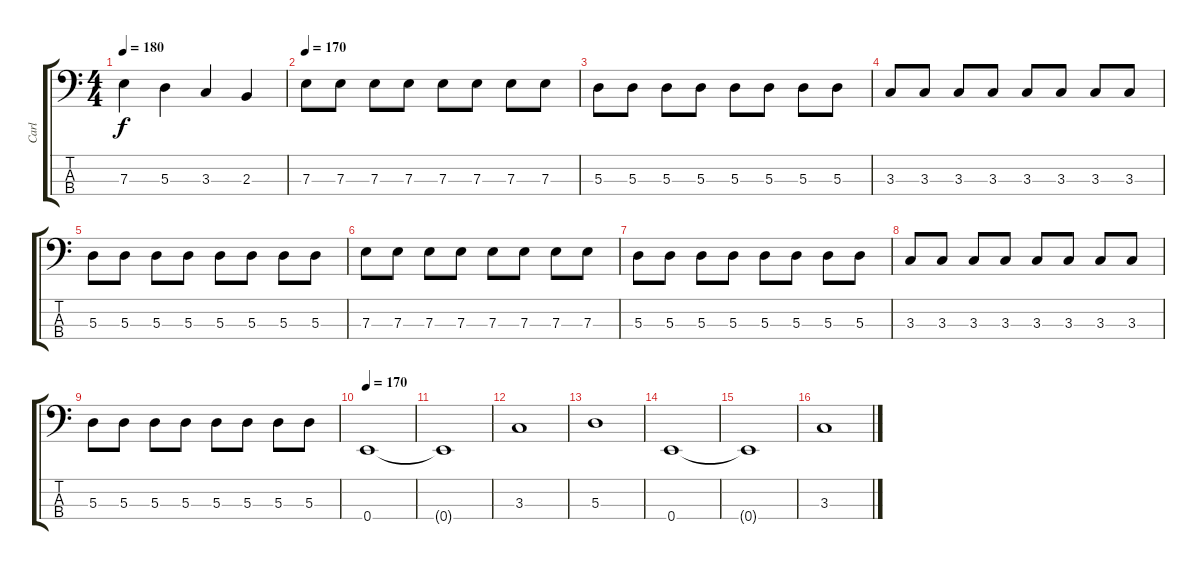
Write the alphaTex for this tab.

\track ("Carl" "Carl") {instrument fretlessbass}
\staff {score tabs}
\tuning (G2 D2 A1 E1) {hide}
\ts (4 4)
\tempo 180
\clef f4
\ks c
7.3.4{dy f} 5.3.4 3.3.4 2.3.4 |
\tempo 170
7.3.8 7.3.8 7.3.8 7.3.8 7.3.8 7.3.8 7.3.8 7.3.8 |
5.3.8 5.3.8 5.3.8 5.3.8 5.3.8 5.3.8 5.3.8 5.3.8 |
3.3.8 3.3.8 3.3.8 3.3.8 3.3.8 3.3.8 3.3.8 3.3.8 |
5.3.8 5.3.8 5.3.8 5.3.8 5.3.8 5.3.8 5.3.8 5.3.8 |
7.3.8 7.3.8 7.3.8 7.3.8 7.3.8 7.3.8 7.3.8 7.3.8 |
5.3.8 5.3.8 5.3.8 5.3.8 5.3.8 5.3.8 5.3.8 5.3.8 |
3.3.8 3.3.8 3.3.8 3.3.8 3.3.8 3.3.8 3.3.8 3.3.8 |
5.3.8 5.3.8 5.3.8 5.3.8 5.3.8 5.3.8 5.3.8 5.3.8 |
\tempo 170
0.4.1 |
0.4{t}.1 |
3.3.1 |
5.3.1 |
0.4.1 |
0.4{t}.1 |
3.3.1
